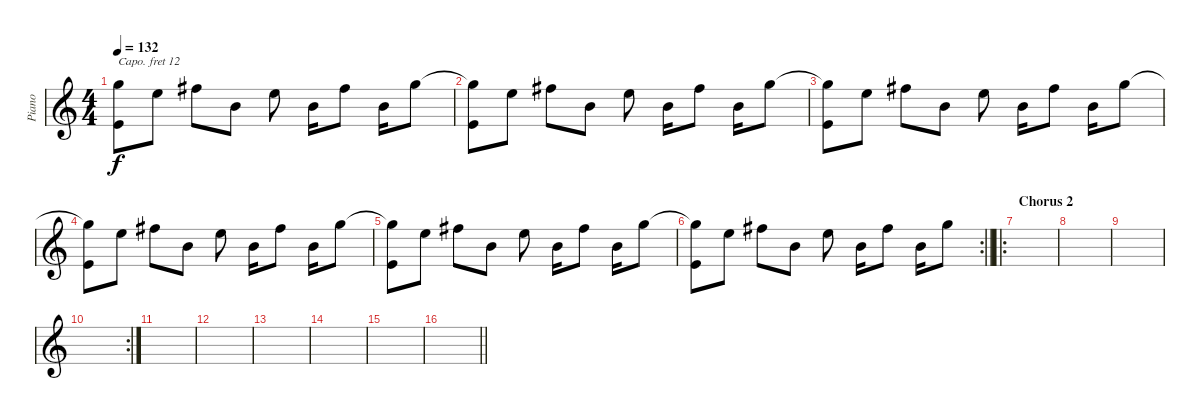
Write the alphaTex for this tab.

\track ("Piano" "Piano") {instrument electricgrandpiano}
\staff {score}
\capo 12
\tuning (E4 B3 G3 D3 A2 E2) {hide}
\ts (4 4)
\tempo 132
\clef g2
\ks c
(3.1{t} 2.4).8{dy f} 0.1.8 2.1.8 0.2.8 0.1.8{beam split} 0.2.16 2.1.8 0.2.16 3.1.8 |
(3.1{t} 2.4).8 0.1.8 2.1.8 0.2.8 0.1.8{beam split} 0.2.16 2.1.8 0.2.16 3.1.8 |
(3.1{t} 2.4).8 0.1.8 2.1.8 0.2.8 0.1.8{beam split} 0.2.16 2.1.8 0.2.16 3.1.8 |
(3.1{t} 2.4).8 0.1.8 2.1.8 0.2.8 0.1.8{beam split} 0.2.16 2.1.8 0.2.16 3.1.8 |
(3.1{t} 2.4).8 0.1.8 2.1.8 0.2.8 0.1.8{beam split} 0.2.16 2.1.8 0.2.16 3.1.8 |
\rc 2
\barLineRight lightlight
(3.1{t} 2.4).8 0.1.8 2.1.8 0.2.8 0.1.8{beam split} 0.2.16 2.1.8 0.2.16 3.1.8 |
\ro
\section ("" "Chorus 2")
|
|
|
\rc 2
|
|
|
|
|
|
\barLineRight lightlight
